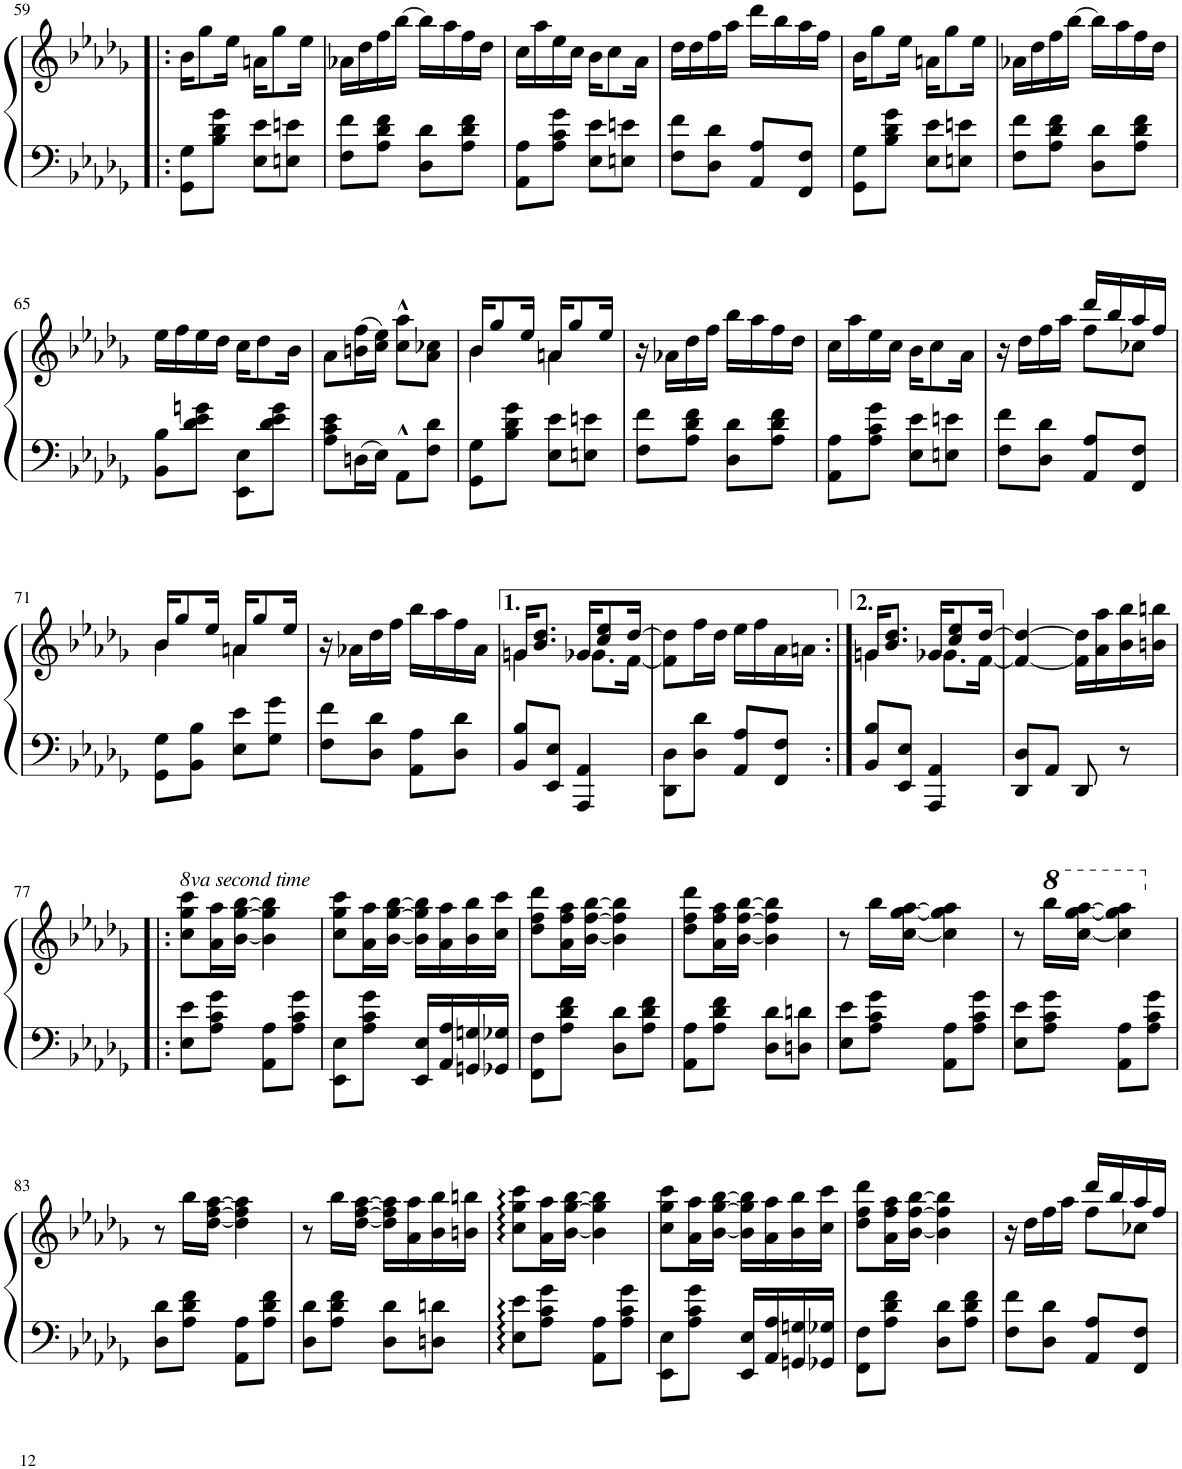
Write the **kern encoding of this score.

**kern	**kern
*part1	*part1
*staff2	*staff1
*I"Piano	*
*I'Pno.	*
!!LO:PB:g=z
*clefF4	*clefG2
*k[b-e-a-d-g-]	*k[b-e-a-d-g-]
*M2/4	*M2/4
=59!|:	=59!|:
8GG-\ 8G-\L	16b-\KL
.	8gg-\
8B-\ 8d-\ 8g-\J	.
.	16ee-\Jk
8E-\ 8e-\L	16an\KL
.	8gg-\
8En\ 8en\J	.
.	16ee-\Jk
=60	=60
8F\ 8f\L	16a-X\LL
.	16dd-\
8A-\ 8d-\ 8f\J	16ff\
.	[16bb-\JJ
8D-\ 8d-\L	16bb-\LL]
.	16aa-\
8A-\ 8d-\ 8f\J	16ff\
.	16dd-\JJ
=61	=61
8AA-\ 8A-\L	16cc\LL
.	16aa-\
8A-\ 8c\ 8g-\J	16ee-\
.	16cc\JJ
8E-\ 8e-\L	16b-\KL
.	8cc\
8En\ 8en\J	.
.	16a-\Jk
=62	=62
8F\ 8f\L	16dd-\LL
.	16dd-\
8D-\ 8d-\J	16ff\
.	16aa-\JJ
8AA-/ 8A-/L	16ddd-\LL
.	16bb-\
8FF/ 8F/J	16aa-\
.	16ff\JJ
=63	=63
8GG-\ 8G-\L	16b-\KL
.	8gg-\
8B-\ 8d-\ 8g-\J	.
.	16ee-\Jk
8E-\ 8e-\L	16an\KL
.	8gg-\
8En\ 8en\J	.
.	16ee-\Jk
=64	=64
8F\ 8f\L	16a-X\LL
.	16dd-\
8A-\ 8d-\ 8f\J	16ff\
.	[16bb-\JJ
8D-\ 8d-\L	16bb-\LL]
.	16aa-\
8A-\ 8d-\ 8f\J	16ff\
.	16dd-\JJ
!!LO:LB:g=z
=65	=65
8BB-\ 8B-\L	16ee-\LL
.	16ff\
8d-\ 8e-\ 8gn\J	16ee-\
.	16dd-\JJ
8EE-\ 8E-\L	16cc\KL
.	8dd-\
8d-\ 8e-\ 8g\J	.
.	16b-\Jk
=66	=66
8A-\ 8c\ 8e-\L	8a-\L
16Dn\L	(16bn\ 16ff\L
16E-\JJ	16cc\ 16ee-\JJ)
8AA-^^\L	8cc\^^ 8aa-\^^L
8F\ 8d-\J	8a-\ 8cc-X\J
=67	=67
*	*^
8GG-\ 8G-\L	16b-/KL	4b-\
.	8gg-/	.
8B-\ 8d-\ 8g-\J	.	.
.	16ee-/Jk	.
8E-\ 8e-\L	16an/KL	4a\
.	8gg-/	.
8En\ 8en\J	.	.
.	16ee-/Jk	.
*	*v	*v
=68	=68
8F\ 8f\L	16r
.	16a-X\LL
8A-\ 8d-\ 8f\J	16dd-\
.	16ff\JJ
8D-\ 8d-\L	16bb-\LL
.	16aa-\
8A-\ 8d-\ 8f\J	16ff\
.	16dd-\JJ
=69	=69
8AA-\ 8A-\L	16cc\LL
.	16aa-\
8A-\ 8c\ 8g-\J	16ee-\
.	16cc\JJ
8E-\ 8e-\L	16b-\KL
.	8cc\
8En\ 8en\J	.
.	16a-\Jk
=70	=70
*	*^
8F\ 8f\L	16r	4ryy
.	16dd-\LL	.
8D-\ 8d-\J	16ff\	.
.	16aa-\JJ	.
8AA-/ 8A-/L	16ddd-/LL	8ff\L
.	16bb-/	.
8FF/ 8F/J	16aa-/	8cc-X\J
.	16ff/JJ	.
!!LO:LB:g=z	!!
=71	=71	=71
8GG-\ 8G-\L	16b-/KL	4b-\
.	8gg-/	.
8BB-\ 8B-\J	.	.
.	16ee-/Jk	.
8E-\ 8e-\L	16an/KL	4a\
.	8gg-/	.
8G-\ 8g-\J	.	.
.	16ee-/Jk	.
*	*v	*v
=72	=72
8F\ 8f\L	16r
.	16a-X\LL
8D-\ 8d-\J	16dd-\
.	16ff\JJ
8AA-\ 8A-\L	16bb-\LL
.	16aa-\
8D-\ 8d-\J	16ff\
.	16a-\JJ
=73	=73
*	*^
8BB-/ 8B-/L	16gn/KL	4g\
.	8.b-/ 8.dd-/J	.
8EE-/ 8E-/J	.	.
4AAA-/ 4AA-/	16g-X/KL	8.g-\L
.	8cc/ 8ee-/	.
.	[16dd-/Jk	[16f\Jk
*	*v	*v
=74	=74
8DD-\ 8D-\L	8f\] 8dd-\]L
8D-\ 8d-\J	16ff\L
.	16dd-\JJ
8AA-/ 8A-/L	16ee-\LL
.	16ff\
8FF/ 8F/J	16a-\
.	16an\JJ
=75:|!	=75:|!
*	*^
8BB-/ 8B-/L	16gn/KL	4g\
.	8.b-/ 8.dd-/J	.
8EE-/ 8E-/J	.	.
4AAA-/ 4AA-/	16g-X/KL	8.g-\L
.	8cc/ 8ee-/	.
.	[16dd-/Jk	[16f\Jk
*	*v	*v
=76	=76
8DD-/ 8D-/L	4f/_ 4dd-/_
8AA-/J	.
8DD-/	16f\] 16dd-\]LL
.	16a-\ 16aa-\
8r	16b-\ 16bb-\
.	16bn\ 16bbn\JJ
!!LO:LB:g=z
=77!|:	=77!|:
!	!LO:TX:a:i:t=8va second time
8E-\ 8e-\L	8cc\ 8gg-\ 8ccc\L
8A-\ 8c\ 8g-\J	16a-\ 16aa-\L
.	[16b-\ [16gg-\ [16bb-\JJ
8AA-\ 8A-\L	4b-\] 4gg-\] 4bb-\]
8A-\ 8c\ 8g-\J	.
=78	=78
8EE-\ 8E-\L	8cc\ 8gg-\ 8ccc\L
8A-\ 8c\ 8g-\J	16a-\ 16aa-\L
.	[16b-\ [16gg-\ [16bb-\JJ
16EE-/ 16E-/LL	16b-\] 16gg-\] 16bb-\]LL
16AA-/ 16A-/	16a-\ 16aa-\
16GGn/ 16Gn/	16b-\ 16bb-\
16GG-X/ 16G-X/JJ	16cc\ 16ccc\JJ
=79	=79
8FF\ 8F\L	8dd-\ 8ff\ 8ddd-\L
8A-\ 8d-\ 8f\J	16a-\ 16ff\ 16aa-\L
.	[16b-\ [16ff\ [16bb-\JJ
8D-\ 8d-\L	4b-\] 4ff\] 4bb-\]
8A-\ 8d-\ 8f\J	.
=80	=80
8AA-\ 8A-\L	8dd-\ 8ff\ 8ddd-\L
8A-\ 8d-\ 8f\J	16a-\ 16ff\ 16aa-\L
.	[16b-\ [16ff\ [16bb-\JJ
8D-\ 8d-\L	4b-\] 4ff\] 4bb-\]
8Dn\ 8dn\J	.
=81	=81
8E-\ 8e-\L	8r
8A-\ 8c\ 8g-\J	16bb-\LL
.	[16cc\ [16gg-\ [16aa-\JJ
8AA-\ 8A-\L	4cc\] 4gg-\] 4aa-\]
8A-\ 8c\ 8g-\J	.
=82	=82
8E-\ 8e-\L	8r
*	*8va
8A-\ 8c\ 8g-\J	16bbb-\LL
.	[16ccc\ [16ggg-\ [16aaa-\JJ
8AA-\ 8A-\L	4ccc\] 4ggg-\] 4aaa-\]
8A-\ 8c\ 8g-\J	.
!!LO:LB:g=z
=83	=83
*	*X8va
8D-\ 8d-\L	8r
8A-\ 8d-\ 8f\J	16bb-\LL
.	[16dd-\ [16ff\ [16aa-\JJ
8AA-\ 8A-\L	4dd-\] 4ff\] 4aa-\]
8A-\ 8d-\ 8f\J	.
=84	=84
8D-\ 8d-\L	8r
8A-\ 8d-\ 8f\J	16bb-\LL
.	[16dd-\ [16ff\ [16aa-\JJ
8D-\ 8d-\L	16dd-\] 16ff\] 16aa-\]LL
.	16a-\ 16aa-\
8Dn\ 8dn\J	16b-\ 16bb-\
.	16bn\ 16bbn\JJ
=85	=85
8E-\ 8e-\L	8cc\ 8gg-\ 8ccc\L
8A-\ 8c\ 8g-\J	16a-\ 16aa-\L
.	[16b-\ [16gg-\ [16bb-\JJ
8AA-\ 8A-\L	4b-\] 4gg-\] 4bb-\]
8A-\ 8c\ 8g-\J	.
=86	=86
8EE-\ 8E-\L	8cc\ 8gg-\ 8ccc\L
8A-\ 8c\ 8g-\J	16a-\ 16aa-\L
.	[16b-\ [16gg-\ [16bb-\JJ
16EE-/ 16E-/LL	16b-\] 16gg-\] 16bb-\]LL
16AA-/ 16A-/	16a-\ 16aa-\
16GGn/ 16Gn/	16b-\ 16bb-\
16GG-X/ 16G-X/JJ	16cc\ 16ccc\JJ
=87	=87
8FF\ 8F\L	8dd-\ 8ff\ 8ddd-\L
8A-\ 8d-\ 8f\J	16a-\ 16ff\ 16aa-\L
.	[16b-\ [16ff\ [16bb-\JJ
8D-\ 8d-\L	4b-\] 4ff\] 4bb-\]
8A-\ 8d-\ 8f\J	.
=88	=88
*	*^
8F\ 8f\L	16r	4ryy
.	16dd-\LL	.
8D-\ 8d-\J	16ff\	.
.	16aa-\JJ	.
8AA-/ 8A-/L	16ddd-/LL	8ff\L
.	16bb-/	.
8FF/ 8F/J	16aa-/	8cc-X\J
.	16ff/JJ	.
*	*v	*v
=	=
*-	*-
